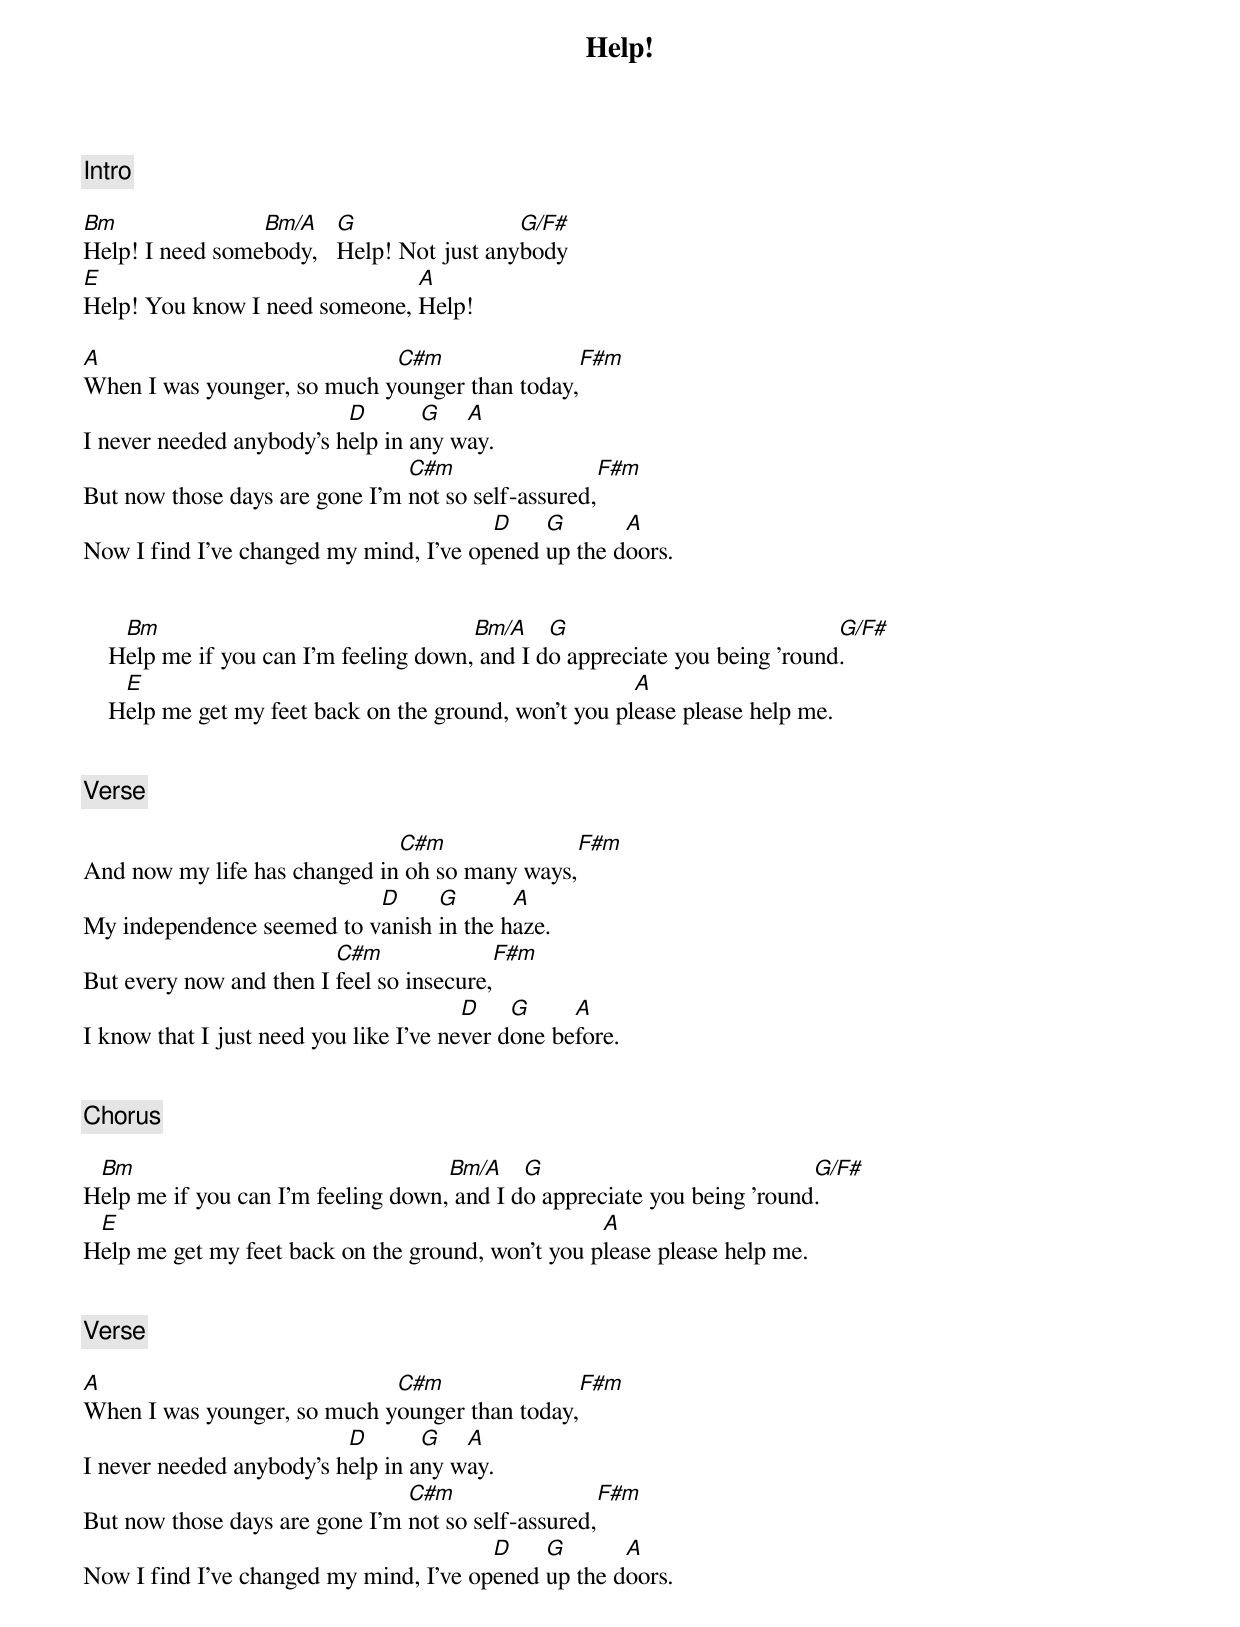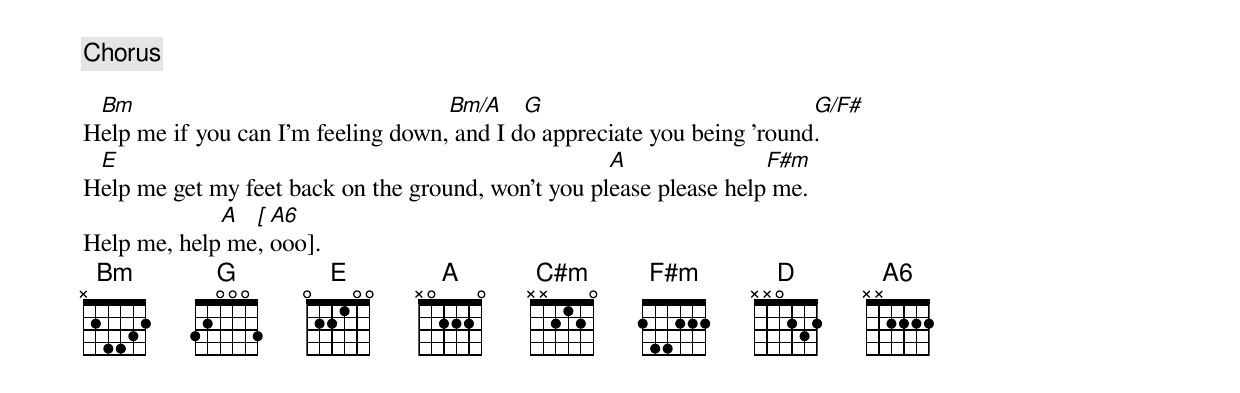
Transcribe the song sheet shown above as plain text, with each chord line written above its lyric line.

Help!

[Intro]

Bm               Bm/A    G                 G/F#
Help! I need somebody,   Help! Not just anybody
E                              A
Help! You know I need someone, Help!

A                            C#m               F#m
When I was younger, so much younger than today,
                          D       G   A
I never needed anybody's help in any way.
                                C#m                 F#m
But now those days are gone I'm not so self-assured,
                                        D    G       A
Now I find I've changed my mind, I've opened up the doors.


     Bm                                 Bm/A    G                            G/F#
    Help me if you can I'm feeling down, and I do appreciate you being 'round.
     E                                                  A
    Help me get my feet back on the ground, won't you please please help me.


[Verse]

                              C#m                   F#m
And now my life has changed in oh so many ways,
                           D     G       A
My independence seemed to vanish in the haze.
                         C#m                 F#m
But every now and then I feel so insecure,
                                        D    G     A
I know that I just need you like I've never done before.


[Chorus]

 Bm                                 Bm/A    G                            G/F#
Help me if you can I'm feeling down, and I do appreciate you being 'round.
 E                                                 A
Help me get my feet back on the ground, won't you please please help me.


[Verse]

A                            C#m               F#m
When I was younger, so much younger than today,
                          D       G   A
I never needed anybody's help in any way.
                                C#m                 F#m
But now those days are gone I'm not so self-assured,
                                        D    G       A
Now I find I've changed my mind, I've opened up the doors.


[Chorus]

 Bm                                 Bm/A    G                            G/F#
Help me if you can I'm feeling down, and I do appreciate you being 'round.
 E                                                  A               F#m
Help me get my feet back on the ground, won't you please please help me.
             A  [ A6 ]
Help me, help me, ooo.
